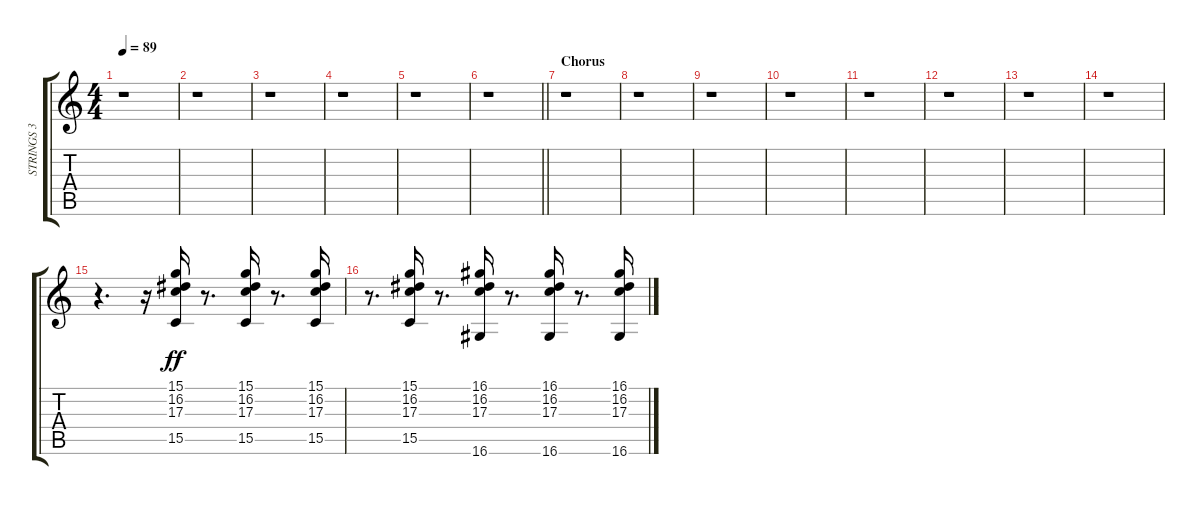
\track ("STRINGS 3" "STRINGS 3") {instrument stringensemble1}
\staff {score tabs}
\tuning (E4 B3 G3 D3 A2 E2) {hide}
\ts (4 4)
\tempo 89
\clef g2
\ks c
r.1{dy ff} |
r.1 |
r.1 |
r.1 |
r.1 |
\barLineRight lightlight
r.1 |
\section ("" "Chorus")
r.1 |
r.1 |
r.1 |
r.1 |
r.1 |
r.1 |
r.1 |
r.1 |
r.4{d} r.16 (15.1 16.2 17.3 15.5).16 r.8{d} (15.1 16.2 17.3 15.5).16 r.8{d} (15.1 16.2 17.3 15.5).16 |
r.8{d} (15.1 16.2 17.3 15.5).16 r.8{d} (16.1 16.2 17.3 16.6).16 r.8{d} (16.1 16.2 17.3 16.6).16 r.8{d} (16.1 16.2 17.3 16.6).16
